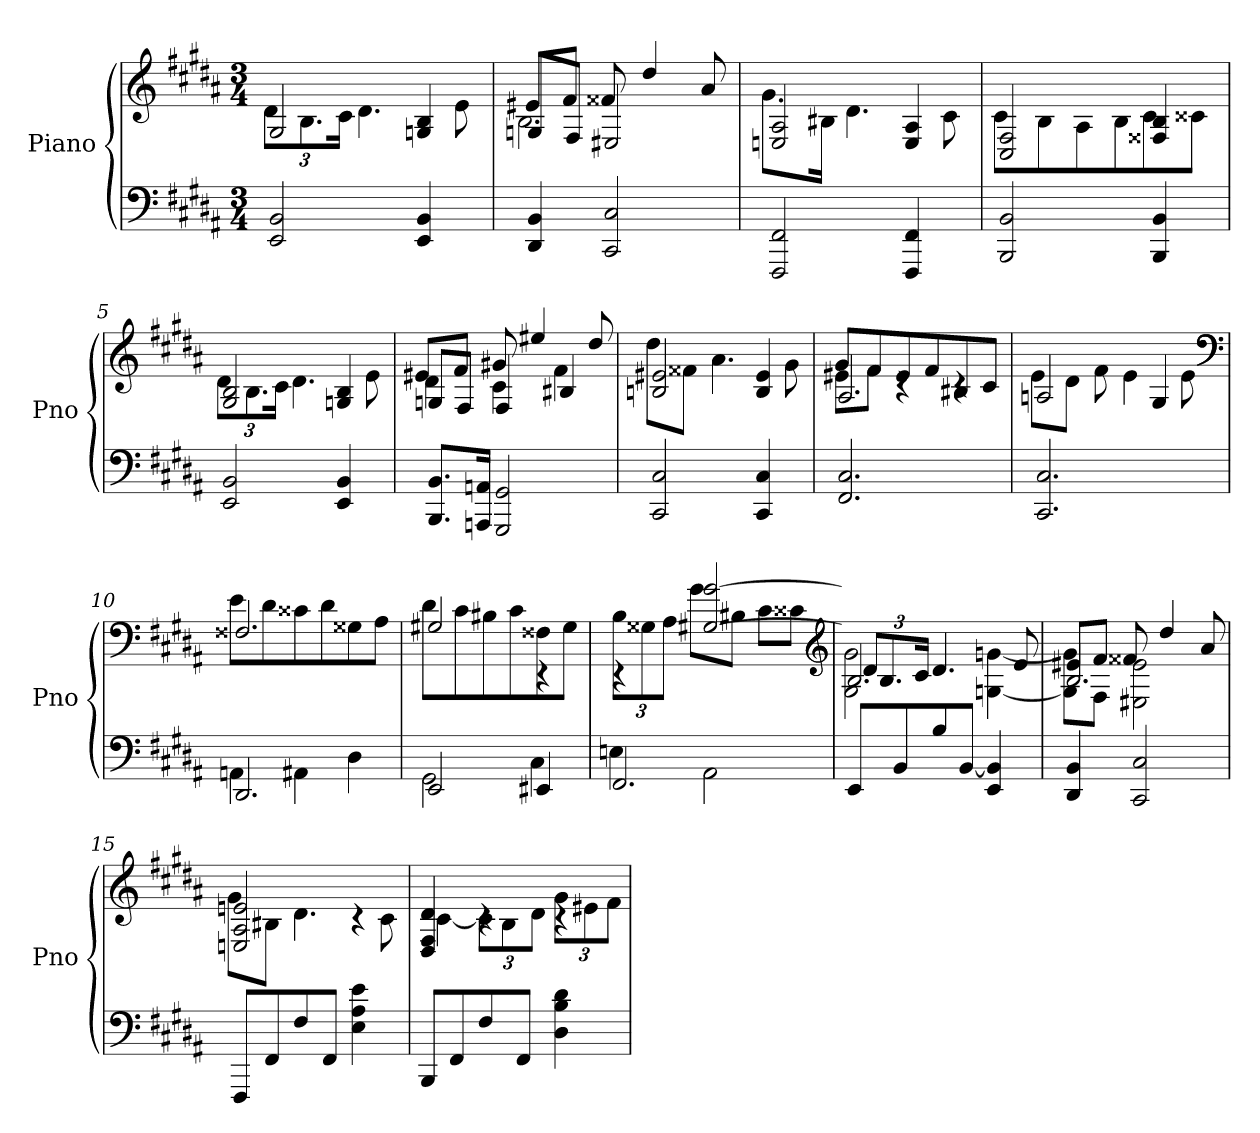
**kern	**kern
*part1	*part1
*staff2	*staff1
*I"Piano	*
*I'Pno	*
*clefF4	*clefG2
*k[f#c#g#d#a#]	*k[f#c#g#d#a#]
*B:	*B:
*M3/4	*M3/4
=1	=1
*	*^
2EE 2BB	2G#	12d#L
.	.	12.B
.	.	24c#Jk
.	.	4.d#
4EE 4BB	4Gn 4B	.
.	.	8e
=2	=2	=2
*	*	*^
4DD# 4BB	8GnL	2.B	8e#XL
.	8F#J	.	8f#J
2CC# 2C#	2E#X	.	8f##X
.	.	.	4dd#
.	.	.	8a#
*	*	*v	*v
=3	=3	=3
2FFF# 2FF#	2En 2A#	8.g#L
.	.	16B#XJk
.	.	4.d#
4FFF# 4FF#	4E 4A#	.
.	.	8c#
=4	=4	=4
2BBB 2BB	2C# 2F#	8c#L
.	.	8B
.	.	8A#
.	.	8B
4BBB 4BB	4F##X 4B	8c#
.	.	8c##XJ
=5	=5	=5
2EE 2BB	2G# 2B	12d#L
.	.	12.B
.	.	24c#Jk
.	.	4.d#
4EE 4BB	4Gn 4B	.
.	.	8e
=6	=6	=6
*	*	*^
8.BBB 8.BBL	8GnL	4d#	8e#XL
.	8F#J	.	8f#J
16AAAn 16AAnJk	.	.	.
2GGG# 2GG#	4F#	4c#	8g#X
.	.	.	4ee#X
.	4B#X	4f#	.
.	.	.	8dd#
*	*	*v	*v
=7	=7	=7
2CC# 2C#	2Bn 2e#X	8dd#L
.	.	8f##XJ
.	.	4.a#
4CC# 4C#	4B 4e#	.
.	.	8g#
=8	=8	=8
*	*	*^
2.FF# 2.C#	2.A#	8e#XL	8g#L
.	.	8f#J	8f#
.	.	4rc	8e#
.	.	.	8f#
.	.	4rc	8B#X
.	.	.	8c#J
*	*	*v	*v
=9	=9	=9
2.CC# 2.C#	2An	8eL
.	.	8d#J
.	.	8f#
.	.	4e
.	4G#	.
.	.	8e
*	*clefF4	*
=10	=10	=10
*^	*	*
2.DD#	4AAn	2.F##X	8eL
.	.	.	8d#
.	4AA#X	.	8c##X
.	.	.	8d#
.	4D#	.	8G##X
.	.	.	8A#J
=11	=11	=11	=11
2EE	2GG#	2G#X	8d#L
.	.	.	8c#
.	.	.	8B#X
.	.	.	8c#
4EE#X	4C#	4rEE	8F##X
.	.	.	8G#J
=12	=12	=12	=12
2.FF#	4En	4rEE	12BL
.	.	.	12G##X
.	.	.	12A#J
.	2AA#	[2G#X [2g#	8g#L
.	.	.	8B#XJ
.	.	.	8c#L
.	.	.	8c##XJ
*v	*v	*	*
*	*v	*v
*	*clefG2
=13	=13
*	*^
*	*	*^
8EEL	2.B	2G#] 2g#]	12d#L
.	.	.	12.B
8BB	.	.	.
.	.	.	24c#Jk
8B	.	.	4.d#
[8BBJ	.	.	.
4EE 4BB]	.	[4Gn [4gn	.
.	.	.	8e
=14	=14	=14	=14
4DD# 4BB	2.B	8G] 8g]L	8e#XL
.	.	8F#J	8f#J
2CC# 2C#	.	2E#X 2e#	8f##X
.	.	.	4dd#
.	.	.	8a#
*	*	*v	*v
=15	=15	=15
8FFF#L	2En 2A# 2en	8g#L
8FF#	.	8B#XJ
8F#	.	4.d#
8FF#J	.	.
4E 4A# 4e	4rc	.
.	.	8c#
=16	=16	=16
8BBBL	4D# 4F# 4d#	[4c#
8FF#	.	.
8F#	4rc	12c#L]
.	.	12B
8FF#J	.	.
.	.	12d#J
4D# 4B 4d#	4rc	12g#L
.	.	12e#X
.	.	12f#J
*	*v	*v
=	=
*-	*-
